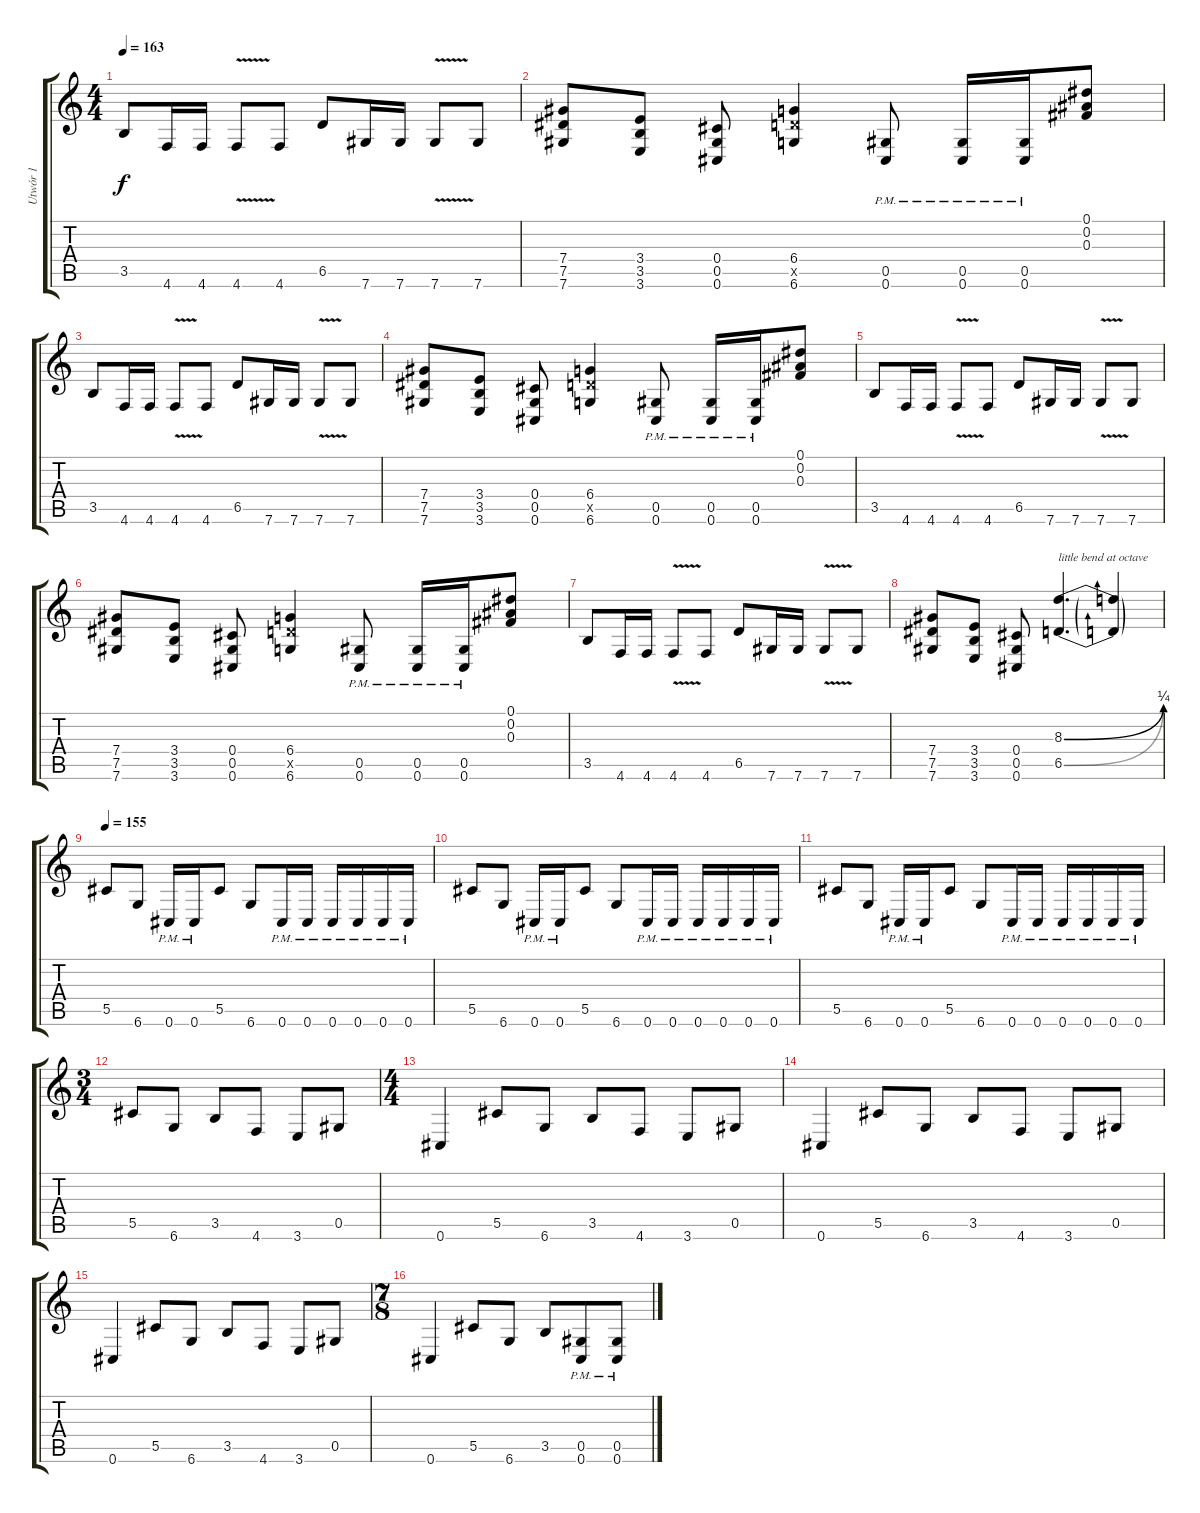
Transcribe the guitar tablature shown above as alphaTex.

\track ("Utwór 1" "Utwór 1") {instrument distortionguitar}
\staff {score tabs}
\tuning (Eb4 Bb3 Gb3 Db3 Ab2 Db2) {hide}
\ts (4 4)
\tempo 163
\clef g2
\ks c
3.5.8{dy f} 4.6.16 4.6.16 4.6{v}.8 4.6.8 6.5.8 7.6.16 7.6.16 7.6{v}.8 7.6.8 |
(7.4 7.5 7.6).8 (3.4 3.5 3.6).8 (0.4 0.5 0.6).8 (6.4 6.5{x} 6.6).4 (0.5{pm} 0.6{pm}).8 (0.5{pm} 0.6{pm}).16 (0.5{pm} 0.6{pm}).16 (0.1 0.2 0.3).8 |
3.5.8 4.6.16 4.6.16 4.6{v}.8 4.6.8 6.5.8 7.6.16 7.6.16 7.6{v}.8 7.6.8 |
(7.4 7.5 7.6).8 (3.4 3.5 3.6).8 (0.4 0.5 0.6).8 (6.4 6.5{x} 6.6).4 (0.5{pm} 0.6{pm}).8 (0.5{pm} 0.6{pm}).16 (0.5{pm} 0.6{pm}).16 (0.1 0.2 0.3).8 |
3.5.8 4.6.16 4.6.16 4.6{v}.8 4.6.8 6.5.8 7.6.16 7.6.16 7.6{v}.8 7.6.8 |
(7.4 7.5 7.6).8 (3.4 3.5 3.6).8 (0.4 0.5 0.6).8 (6.4 6.5{x} 6.6).4 (0.5{pm} 0.6{pm}).8 (0.5{pm} 0.6{pm}).16 (0.5{pm} 0.6{pm}).16 (0.1 0.2 0.3).8 |
3.5.8 4.6.16 4.6.16 4.6{v}.8 4.6.8 6.5.8 7.6.16 7.6.16 7.6{v}.8 7.6.8 |
(7.4 7.5 7.6).8 (3.4 3.5 3.6).8 (0.4 0.5 0.6).8 (8.3{be (bend 0 0 60 1)} 6.5{be (bend 0 0 60 1)}).4{d txt "little bend at octave"} (8.3{t} 6.5{t}).4 |
\tempo 155
5.5.8 6.6.8 0.6{pm}.16 0.6{pm}.16 5.5.8 6.6.8 0.6{pm}.16 0.6{pm}.16 0.6{pm}.16 0.6{pm}.16 0.6{pm}.16 0.6{pm}.16 |
5.5.8 6.6.8 0.6{pm}.16 0.6{pm}.16 5.5.8 6.6.8 0.6{pm}.16 0.6{pm}.16 0.6{pm}.16 0.6{pm}.16 0.6{pm}.16 0.6{pm}.16 |
5.5.8 6.6.8 0.6{pm}.16 0.6{pm}.16 5.5.8 6.6.8 0.6{pm}.16 0.6{pm}.16 0.6{pm}.16 0.6{pm}.16 0.6{pm}.16 0.6{pm}.16 |
\ts (3 4)
5.5.8 6.6.8 3.5.8 4.6.8 3.6.8 0.5.8 |
\ts (4 4)
0.6.4 5.5.8 6.6.8 3.5.8 4.6.8 3.6.8 0.5.8 |
0.6.4 5.5.8 6.6.8 3.5.8 4.6.8 3.6.8 0.5.8 |
0.6.4 5.5.8 6.6.8 3.5.8 4.6.8 3.6.8 0.5.8 |
\ts (7 8)
0.6.4 5.5.8 6.6.8 3.5.8 (0.5{pm} 0.6{pm}).8 (0.5{pm} 0.6{pm}).8
